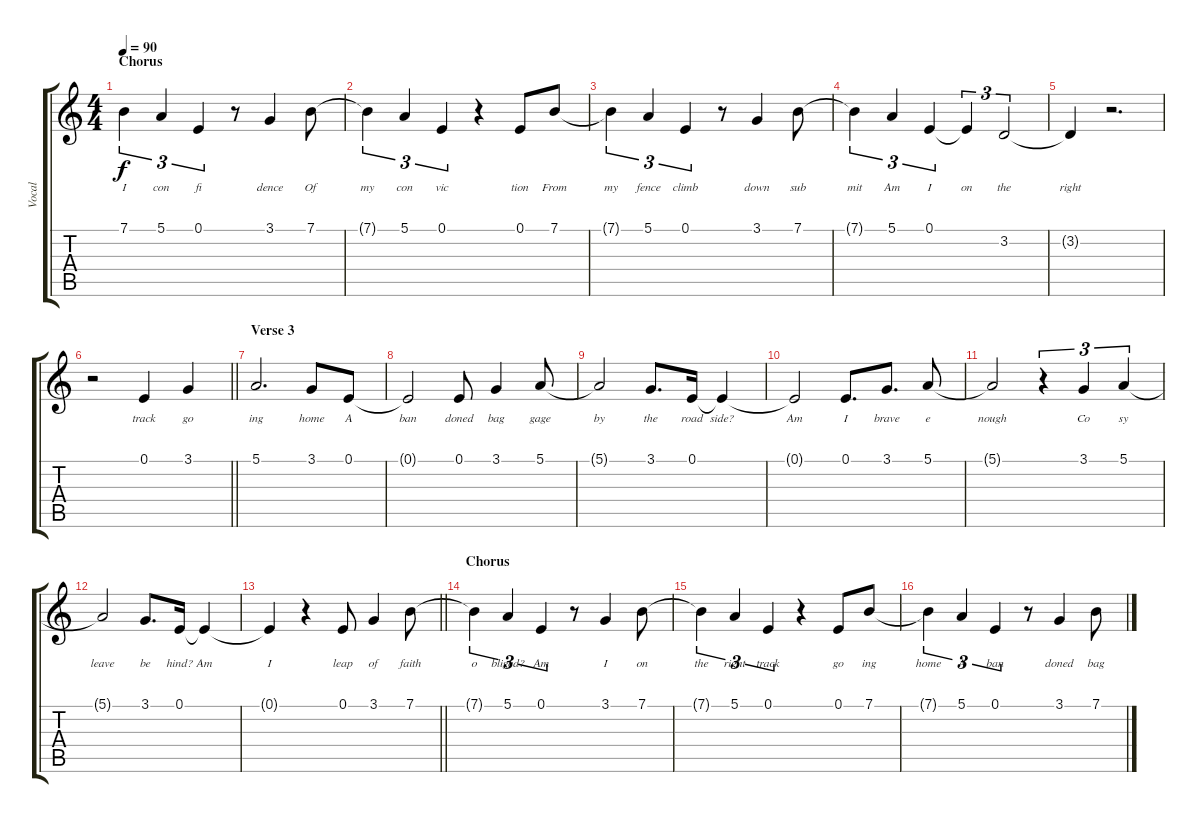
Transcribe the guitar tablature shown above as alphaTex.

\track ("Vocal" "Vocal") {instrument acousticgrandpiano}
\staff {score tabs}
\tuning (E4 B3 G3 D3 A2 E2) {hide}
\ts (4 4)
\section ("" "Chorus")
\tempo 90
\clef g2
\ks c
7.1{t}.4{tu (3 2) lyrics (0 "I") lyrics (1 "") lyrics (2 "") lyrics (3 "") lyrics (4 "") dy f} 5.1.4{tu (3 2) lyrics (0 "con") lyrics (1 "") lyrics (2 "") lyrics (3 "") lyrics (4 "")} 0.1.4{tu (3 2) lyrics (0 "fi") lyrics (1 "") lyrics (2 "") lyrics (3 "") lyrics (4 "")} r.8 3.1.4{lyrics (0 "dence") lyrics (1 "") lyrics (2 "") lyrics (3 "") lyrics (4 "")} 7.1.8{lyrics (0 "Of") lyrics (1 "") lyrics (2 "") lyrics (3 "") lyrics (4 "")} |
7.1{t}.4{tu (3 2) lyrics (0 "my") lyrics (1 "") lyrics (2 "") lyrics (3 "") lyrics (4 "")} 5.1.4{tu (3 2) lyrics (0 "con") lyrics (1 "") lyrics (2 "") lyrics (3 "") lyrics (4 "")} 0.1.4{tu (3 2) lyrics (0 "vic") lyrics (1 "") lyrics (2 "") lyrics (3 "") lyrics (4 "")} r.4 0.1.8{lyrics (0 "tion") lyrics (1 "") lyrics (2 "") lyrics (3 "") lyrics (4 "")} 7.1.8{lyrics (0 "From") lyrics (1 "") lyrics (2 "") lyrics (3 "") lyrics (4 "")} |
7.1{t}.4{tu (3 2) lyrics (0 "my") lyrics (1 "") lyrics (2 "") lyrics (3 "") lyrics (4 "")} 5.1.4{tu (3 2) lyrics (0 "fence") lyrics (1 "") lyrics (2 "") lyrics (3 "") lyrics (4 "")} 0.1.4{tu (3 2) lyrics (0 "climb") lyrics (1 "") lyrics (2 "") lyrics (3 "") lyrics (4 "")} r.8 3.1.4{lyrics (0 "down") lyrics (1 "") lyrics (2 "") lyrics (3 "") lyrics (4 "")} 7.1.8{lyrics (0 "sub") lyrics (1 "") lyrics (2 "") lyrics (3 "") lyrics (4 "")} |
7.1{t}.4{tu (3 2) lyrics (0 "mit") lyrics (1 "") lyrics (2 "") lyrics (3 "") lyrics (4 "")} 5.1.4{tu (3 2) lyrics (0 "Am") lyrics (1 "") lyrics (2 "") lyrics (3 "") lyrics (4 "")} 0.1.4{tu (3 2) lyrics (0 "I") lyrics (1 "") lyrics (2 "") lyrics (3 "") lyrics (4 "")} 0.1{t}.4{tu (3 2) lyrics (0 "on") lyrics (1 "") lyrics (2 "") lyrics (3 "") lyrics (4 "")} 3.2.2{tu (3 2) lyrics (0 "the") lyrics (1 "") lyrics (2 "") lyrics (3 "") lyrics (4 "")} |
3.2{t}.4{lyrics (0 "right") lyrics (1 "") lyrics (2 "") lyrics (3 "") lyrics (4 "")} r.2{d} |
\barLineRight lightlight
r.2 0.1.4{lyrics (0 "track") lyrics (1 "") lyrics (2 "") lyrics (3 "") lyrics (4 "")} 3.1.4{lyrics (0 "go") lyrics (1 "") lyrics (2 "") lyrics (3 "") lyrics (4 "")} |
\section ("" "Verse 3")
5.1.2{d lyrics (0 "ing") lyrics (1 "") lyrics (2 "") lyrics (3 "") lyrics (4 "")} 3.1.8{lyrics (0 "home") lyrics (1 "") lyrics (2 "") lyrics (3 "") lyrics (4 "")} 0.1.8{lyrics (0 "A") lyrics (1 "") lyrics (2 "") lyrics (3 "") lyrics (4 "")} |
0.1{t}.2{lyrics (0 "ban") lyrics (1 "") lyrics (2 "") lyrics (3 "") lyrics (4 "")} 0.1.8{lyrics (0 "doned") lyrics (1 "") lyrics (2 "") lyrics (3 "") lyrics (4 "")} 3.1.4{lyrics (0 "bag") lyrics (1 "") lyrics (2 "") lyrics (3 "") lyrics (4 "")} 5.1.8{lyrics (0 "gage") lyrics (1 "") lyrics (2 "") lyrics (3 "") lyrics (4 "")} |
5.1{t}.2{lyrics (0 "by") lyrics (1 "") lyrics (2 "") lyrics (3 "") lyrics (4 "")} 3.1.8{d lyrics (0 "the") lyrics (1 "") lyrics (2 "") lyrics (3 "") lyrics (4 "")} 0.1.16{lyrics (0 "road") lyrics (1 "") lyrics (2 "") lyrics (3 "") lyrics (4 "")} 0.1{t}.4{lyrics (0 "side?") lyrics (1 "") lyrics (2 "") lyrics (3 "") lyrics (4 "")} |
0.1{t}.2{lyrics (0 "Am") lyrics (1 "") lyrics (2 "") lyrics (3 "") lyrics (4 "")} 0.1.8{d lyrics (0 "I") lyrics (1 "") lyrics (2 "") lyrics (3 "") lyrics (4 "")} 3.1.8{d lyrics (0 "brave") lyrics (1 "") lyrics (2 "") lyrics (3 "") lyrics (4 "")} 5.1.8{lyrics (0 "e") lyrics (1 "") lyrics (2 "") lyrics (3 "") lyrics (4 "")} |
5.1{t}.2{lyrics (0 "nough") lyrics (1 "") lyrics (2 "") lyrics (3 "") lyrics (4 "")} r.4{tu (3 2)} 3.1.4{tu (3 2) lyrics (0 "Co") lyrics (1 "") lyrics (2 "") lyrics (3 "") lyrics (4 "")} 5.1.4{tu (3 2) lyrics (0 "sy") lyrics (1 "") lyrics (2 "") lyrics (3 "") lyrics (4 "")} |
5.1{t}.2{lyrics (0 "leave") lyrics (1 "") lyrics (2 "") lyrics (3 "") lyrics (4 "")} 3.1.8{d lyrics (0 "be") lyrics (1 "") lyrics (2 "") lyrics (3 "") lyrics (4 "")} 0.1.16{lyrics (0 "hind?") lyrics (1 "") lyrics (2 "") lyrics (3 "") lyrics (4 "")} 0.1{t}.4{lyrics (0 "Am") lyrics (1 "") lyrics (2 "") lyrics (3 "") lyrics (4 "")} |
\barLineRight lightlight
0.1{t}.4{lyrics (0 "I") lyrics (1 "") lyrics (2 "") lyrics (3 "") lyrics (4 "")} r.4 0.1.8{lyrics (0 "leap") lyrics (1 "") lyrics (2 "") lyrics (3 "") lyrics (4 "")} 3.1.4{lyrics (0 "of") lyrics (1 "") lyrics (2 "") lyrics (3 "") lyrics (4 "")} 7.1.8{lyrics (0 "faith") lyrics (1 "") lyrics (2 "") lyrics (3 "") lyrics (4 "")} |
\section ("" "Chorus")
7.1{t}.4{tu (3 2) lyrics (0 "o") lyrics (1 "") lyrics (2 "") lyrics (3 "") lyrics (4 "")} 5.1.4{tu (3 2) lyrics (0 "bliged?") lyrics (1 "") lyrics (2 "") lyrics (3 "") lyrics (4 "")} 0.1.4{tu (3 2) lyrics (0 "Am") lyrics (1 "") lyrics (2 "") lyrics (3 "") lyrics (4 "")} r.8 3.1.4{lyrics (0 "I") lyrics (1 "") lyrics (2 "") lyrics (3 "") lyrics (4 "")} 7.1.8{lyrics (0 "on") lyrics (1 "") lyrics (2 "") lyrics (3 "") lyrics (4 "")} |
7.1{t}.4{tu (3 2) lyrics (0 "the") lyrics (1 "") lyrics (2 "") lyrics (3 "") lyrics (4 "")} 5.1.4{tu (3 2) lyrics (0 "right") lyrics (1 "") lyrics (2 "") lyrics (3 "") lyrics (4 "")} 0.1.4{tu (3 2) lyrics (0 "track") lyrics (1 "") lyrics (2 "") lyrics (3 "") lyrics (4 "")} r.4 0.1.8{lyrics (0 "go") lyrics (1 "") lyrics (2 "") lyrics (3 "") lyrics (4 "")} 7.1.8{lyrics (0 "ing") lyrics (1 "") lyrics (2 "") lyrics (3 "") lyrics (4 "")} |
7.1{t}.4{tu (3 2) lyrics (0 "home") lyrics (1 "") lyrics (2 "") lyrics (3 "") lyrics (4 "")} 5.1.4{tu (3 2) lyrics (0 "A") lyrics (1 "") lyrics (2 "") lyrics (3 "") lyrics (4 "")} 0.1.4{tu (3 2) lyrics (0 "ban") lyrics (1 "") lyrics (2 "") lyrics (3 "") lyrics (4 "")} r.8 3.1.4{lyrics (0 "doned") lyrics (1 "") lyrics (2 "") lyrics (3 "") lyrics (4 "")} 7.1.8{lyrics (0 "bag") lyrics (1 "") lyrics (2 "") lyrics (3 "") lyrics (4 "")}
